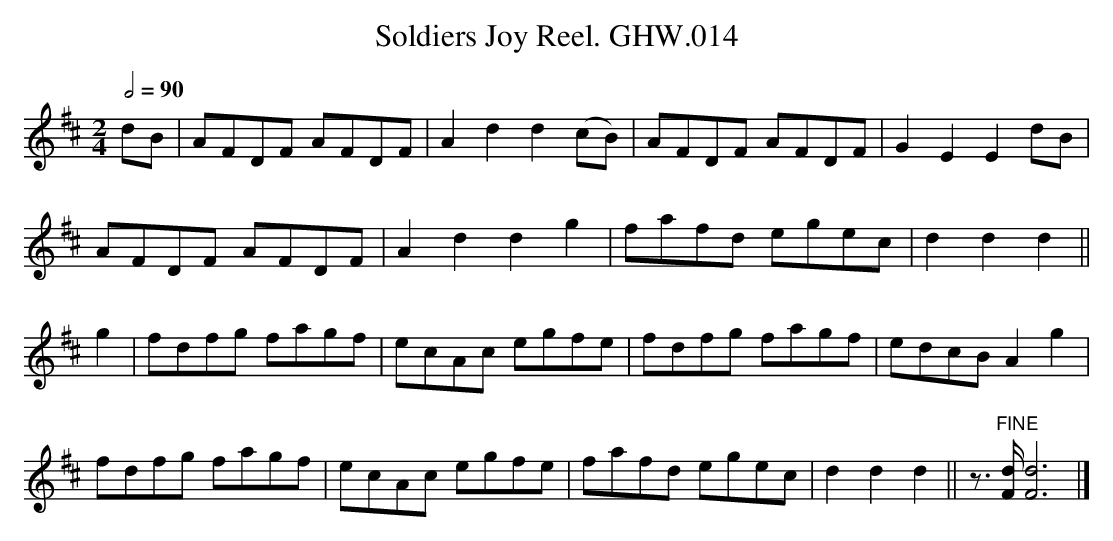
X:1
T:Soldiers Joy Reel. GHW.014
M:2/4
L:1/8
Q:1/2=90
K:D
dB|AFDF AFDF|A2d2d2(cB)|AFDF AFDF|G2E2E2 dB|
AFDF AFDF|A2d2d2g2|fafd egec|d2d2d2||
g2|fdfg fagf|ecAc egfe|fdfg fagf|edcB A2g2|
fdfg fagf|ecAc egfe|fafd egec|\
d2d2d2||z3/ "FINE"[d/F/] [d6F6]|]
